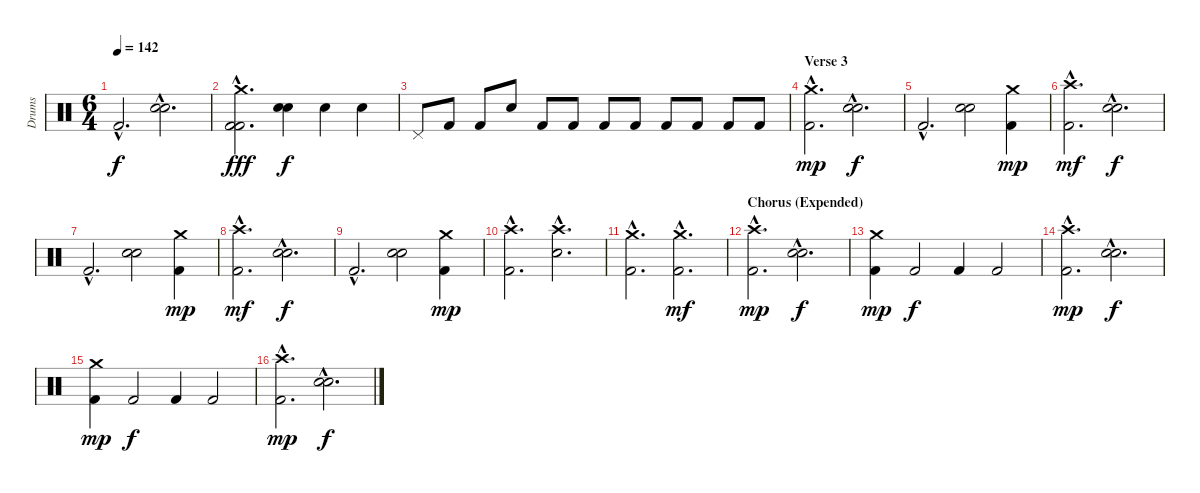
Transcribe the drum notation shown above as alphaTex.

\track ("Drums" "Drums") {instrument percussion}
\staff {score}
\articulation defaults
\ts (6 4)
\tempo 142
\clef neutral
\ks c "Kick (hit) 2"{hac}.2{d dy f}
("Snare (hit) 2"{hac} "Snare (hit) 2"{hac}).2{d} |
("Crash medium (hit)"{hac} "Kick (hit) 2"{hac} "Kick (hit) 2"{hac}).2{d dy fff} ("Snare (hit) 2" "Snare (hit) 2").4{dy f} "Snare (hit) 2".4 "Snare (hit) 2".4 |
"Pedal Hi-Hat (hit)".8 "Kick (hit) 2".8 "Kick (hit) 2".8 "Snare (hit) 2".8 "Kick (hit) 2".8 "Kick (hit) 2".8 "Kick (hit) 2".8 "Kick (hit) 2".8 "Kick (hit) 2".8 "Kick (hit) 2".8 "Kick (hit) 2".8 "Kick (hit) 2".8 |
\section ("" "Verse 3")
("Crash medium (hit)"{hac} "Kick (hit) 2"{hac}).2{d dy mp} ("Snare (hit) 2"{hac} "Snare (hit) 2"{hac}).2{d dy f} |
"Kick (hit) 2"{hac}.2{d} ("Snare (hit) 2" "Snare (hit) 2").2 ("Crash medium (hit)" "Kick (hit) 2").4{dy mp} |
("Kick (hit) 2"{hac} "Crash high (hit)"{hac}).2{d dy mf} ("Snare (hit) 2"{hac} "Snare (hit) 2"{hac}).2{d dy f} |
"Kick (hit) 2"{hac}.2{d} ("Snare (hit) 2" "Snare (hit) 2").2 ("Crash medium (hit)" "Kick (hit) 2").4{dy mp} |
("Kick (hit) 2"{hac} "Crash high (hit)"{hac}).2{d dy mf} ("Snare (hit) 2"{hac} "Snare (hit) 2"{hac}).2{d dy f} |
"Kick (hit) 2"{hac}.2{d} ("Snare (hit) 2" "Snare (hit) 2").2 ("Crash medium (hit)" "Kick (hit) 2").4{dy mp} |
("Kick (hit) 2"{hac} "Crash high (hit)"{hac}).2{d} ("Snare (hit) 2"{hac} "Crash high (hit)"{hac}).2{d} |
("Crash medium (hit)"{hac} "Kick (hit) 2"{hac}).2{d} ("Crash medium (hit)"{hac} "Kick (hit) 2"{hac}).2{d dy mf} |
\section ("" "Chorus (Expended)")
("Kick (hit) 2"{hac} "Crash high (hit)"{hac}).2{d dy mp} ("Snare (hit) 2"{hac} "Snare (hit) 2"{hac}).2{d dy f} |
("Kick (hit) 2" "Crash medium (hit)").4{dy mp} "Kick (hit) 2".2{dy f} "Kick (hit) 2".4 "Kick (hit) 2".2 |
("Kick (hit) 2"{hac} "Crash high (hit)"{hac}).2{d dy mp} ("Snare (hit) 2"{hac} "Snare (hit) 2"{hac}).2{d dy f} |
("Kick (hit) 2" "Crash medium (hit)").4{dy mp} "Kick (hit) 2".2{dy f} "Kick (hit) 2".4 "Kick (hit) 2".2 |
("Kick (hit) 2"{hac} "Crash high (hit)"{hac}).2{d dy mp} ("Snare (hit) 2"{hac} "Snare (hit) 2"{hac}).2{d dy f}
